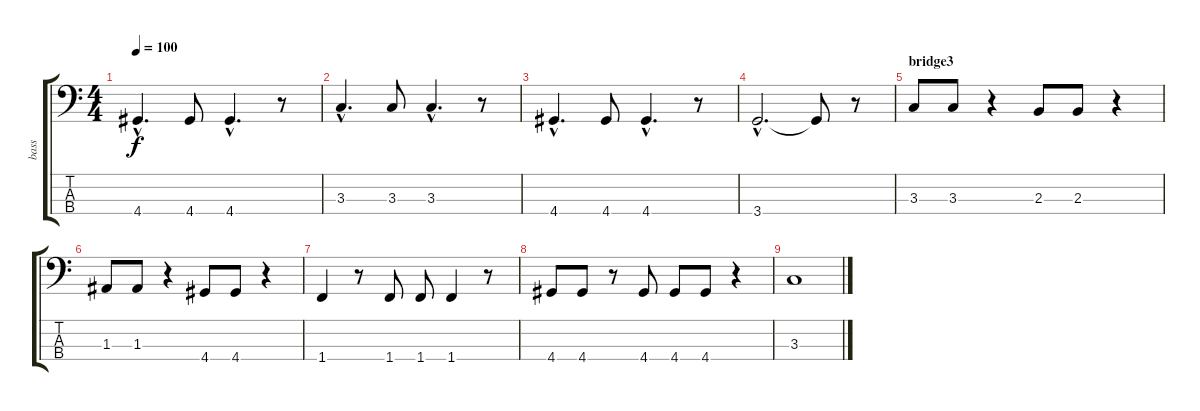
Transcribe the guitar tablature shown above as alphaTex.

\track ("bass" "bass") {instrument electricbassfinger}
\staff {score tabs}
\tuning (G2 D2 A1 E1) {hide}
\ts (4 4)
\tempo 100
\clef f4
\ks c
4.4{hac}.4{d dy f} 4.4.8 4.4{hac}.4{d} r.8 |
3.3{hac}.4{d} 3.3.8 3.3{hac}.4{d} r.8 |
4.4{hac}.4{d} 4.4.8 4.4{hac}.4{d} r.8 |
3.4{hac}.2{d} 3.4{t}.8 r.8 |
\section ("" "bridge3")
3.3.8 3.3.8 r.4 2.3.8 2.3.8 r.4 |
1.3.8 1.3.8 r.4 4.4.8 4.4.8 r.4 |
1.4.4 r.8 1.4.8 1.4.8 1.4.4 r.8 |
4.4.8 4.4.8 r.8 4.4.8 4.4.8 4.4.8 r.4 |
3.3.1
